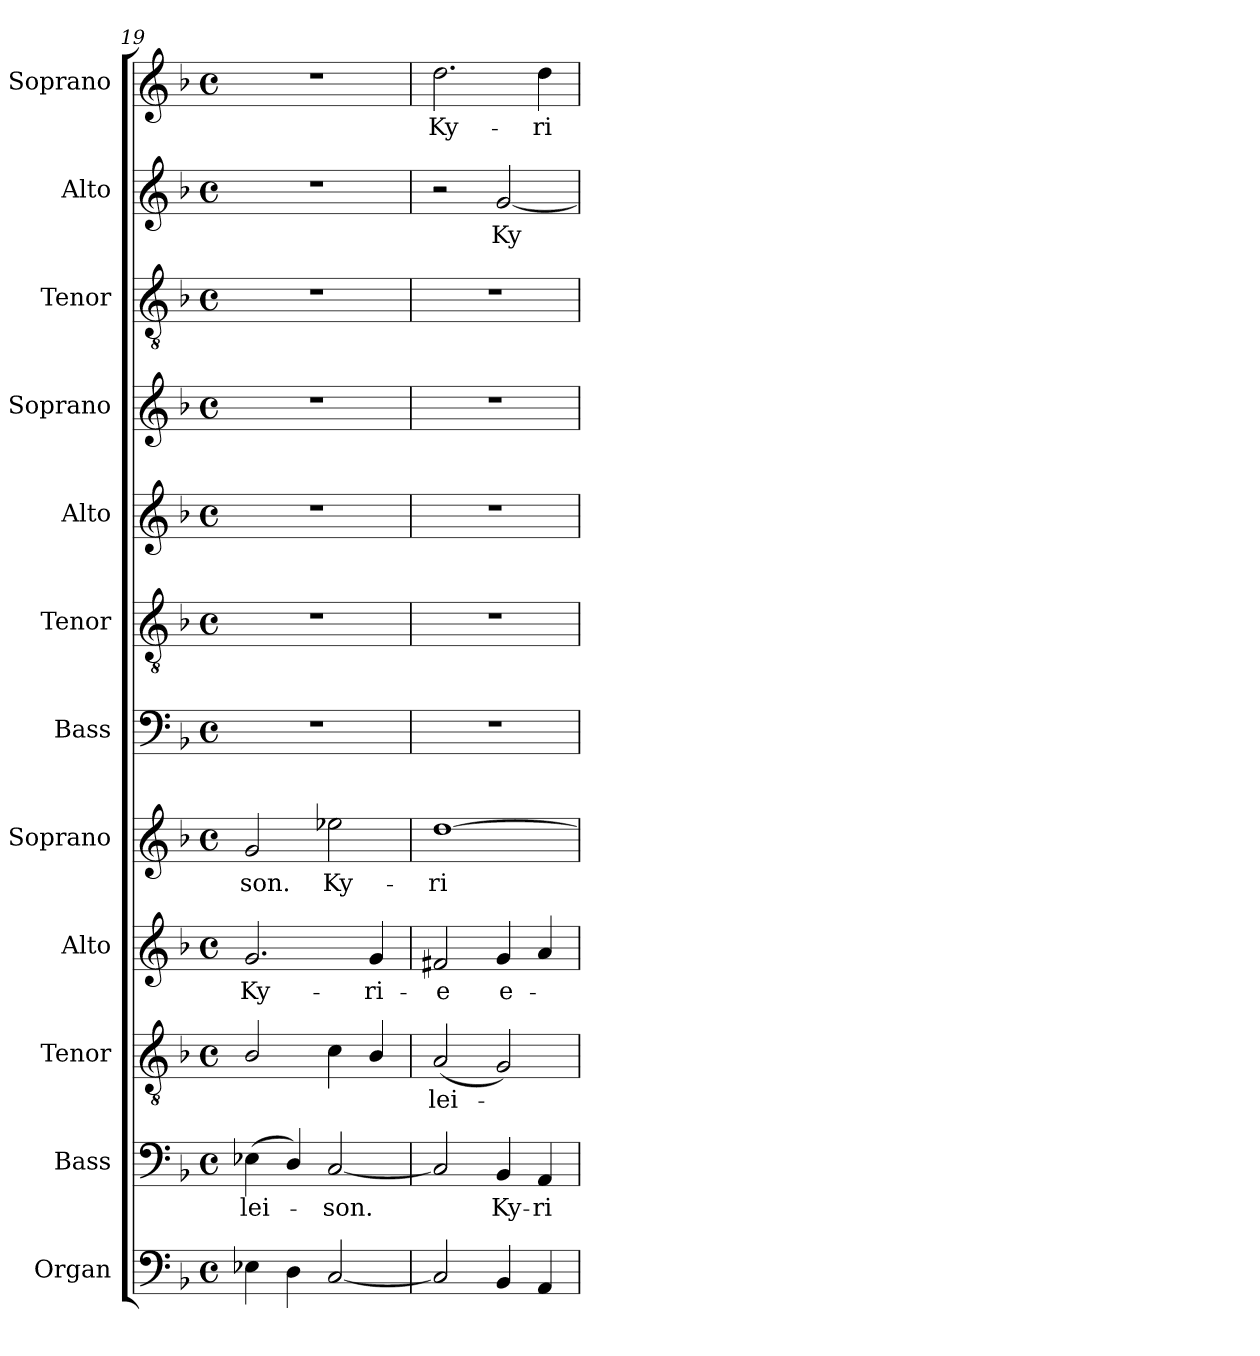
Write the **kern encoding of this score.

**kern	**kern	**text	**kern	**text	**kern	**text	**kern	**text	**kern	**kern	**kern	**kern	**kern	**kern	**text	**kern	**text
*part12	*part11	*part11	*part10	*part10	*part9	*part9	*part8	*part8	*part7	*part6	*part5	*part4	*part3	*part2	*part2	*part1	*part1
*staff12	*staff11	*staff11	*staff10	*staff10	*staff9	*staff9	*staff8	*staff8	*staff7	*staff6	*staff5	*staff4	*staff3	*staff2	*staff2	*staff1	*staff1
*I"Organ	*I"Bass	*	*I"Tenor	*	*I"Alto	*	*I"Soprano	*	*I"Bass	*I"Tenor	*I"Alto	*I"Soprano	*I"Tenor	*I"Alto	*	*I"Soprano	*
*I'Org.	*I'B.	*	*I'T.	*	*I'A.	*	*I'S.	*	*I'B.	*I'T.	*I'A.	*I'S.	*I'T.	*I'A.	*	*I'S.	*
!!LO:PB:g=z
*clefF4	*clefF4	*	*clefGv2	*	*clefG2	*	*clefG2	*	*clefF4	*clefGv2	*clefG2	*clefG2	*clefGv2	*clefG2	*	*clefG2	*
*	*	*	*ITrd7c12	*	*	*	*	*	*	*ITrd7c12	*	*	*ITrd7c12	*	*	*	*
*k[b-]	*k[b-]	*	*k[b-]	*	*k[b-]	*	*k[b-]	*	*k[b-]	*k[b-]	*k[b-]	*k[b-]	*k[b-]	*k[b-]	*	*k[b-]	*
*F:	*F:	*	*F:	*	*F:	*	*F:	*	*F:	*F:	*F:	*F:	*F:	*F:	*	*F:	*
*M4/4	*M4/4	*	*M4/4	*	*M4/4	*	*M4/4	*	*M4/4	*M4/4	*M4/4	*M4/4	*M4/4	*M4/4	*	*M4/4	*
*met(c)	*met(c)	*	*met(c)	*	*met(c)	*	*met(c)	*	*met(c)	*met(c)	*met(c)	*met(c)	*met(c)	*met(c)	*	*met(c)	*
=19	=19	=19	=19	=19	=19	=19	=19	=19	=19	=19	=19	=19	=19	=19	=19	=19	=19
!	!	!LO:LY:b:color=#000000	!	!	!	!	!	!	!	!	!	!	!	!	!	!	!
!	!	!	!	!	!	!LO:LY:b:color=#000000	!	!	!	!	!	!	!	!	!	!	!
!	!	!	!	!	!	!	!	!LO:LY:b:color=#000000	!	!	!	!	!	!	!	!	!
4E-Xi\	(4E-Xi\	-lei-	2BB-i/	.	2.gi/	Ky-	2gi/	-son.	1r	1r	1r	1r	1r	1r	.	1r	.
4Di\	4Di/)	.	.	.	.	.	.	.	.	.	.	.	.	.	.	.	.
!	!	!LO:LY:b:color=#000000	!	!	!	!	!	!	!	!	!	!	!	!	!	!	!
!	!	!	!	!	!	!	!	!LO:LY:b:color=#000000	!	!	!	!	!	!	!	!	!
[<2Ci/	[<2Ci/	-son.	4Ci\	.	.	.	2ee-Xi\	Ky-	.	.	.	.	.	.	.	.	.
!	!	!	!	!	!	!LO:LY:b:color=#000000	!	!	!	!	!	!	!	!	!	!	!
.	.	.	4BB-i/	.	4gi/	-ri-	.	.	.	.	.	.	.	.	.	.	.
=20	=20	=20	=20	=20	=20	=20	=20	=20	=20	=20	=20	=20	=20	=20	=20	=20	=20
!	!	!	!	!LO:LY:b:color=#000000	!	!	!	!	!	!	!	!	!	!	!	!	!
!	!	!	!	!	!	!LO:LY:b:color=#000000	!	!	!	!	!	!	!	!	!	!	!
!	!	!	!	!	!	!	!	!LO:LY:b:color=#000000	!	!	!	!	!	!	!	!	!
!	!	!	!	!	!	!	!	!	!	!	!	!	!	!	!	!	!LO:LY:b:color=#000000
2Ci/]	2Ci/]	.	(2AAi/	-lei-	2f#Xi/	-e	[>1ddi	-ri-	1r	1r	1r	1r	1r	2r	.	2.ddi\	Ky-
!	!	!LO:LY:b:color=#000000	!	!	!	!	!	!	!	!	!	!	!	!	!	!	!
!	!	!	!	!	!	!LO:LY:b:color=#000000	!	!	!	!	!	!	!	!	!	!	!
!	!	!	!	!	!	!	!	!	!	!	!	!	!	!	!LO:LY:b:color=#000000	!	!
4BB-i/	4BB-i/	Ky-	2GGi/)	.	4gi/	e-	.	.	.	.	.	.	.	[<2gi/	Ky-	.	.
!	!	!LO:LY:b:color=#000000	!	!	!	!	!	!	!	!	!	!	!	!	!	!	!
!	!	!	!	!	!	!	!	!	!	!	!	!	!	!	!	!	!LO:LY:b:color=#000000
4AAi/	4AAi/	-ri-	.	.	4ai/	.	.	.	.	.	.	.	.	.	.	4ddi\	-ri-
=	=	=	=	=	=	=	=	=	=	=	=	=	=	=	=	=	=
*-	*-	*-	*-	*-	*-	*-	*-	*-	*-	*-	*-	*-	*-	*-	*-	*-	*-
